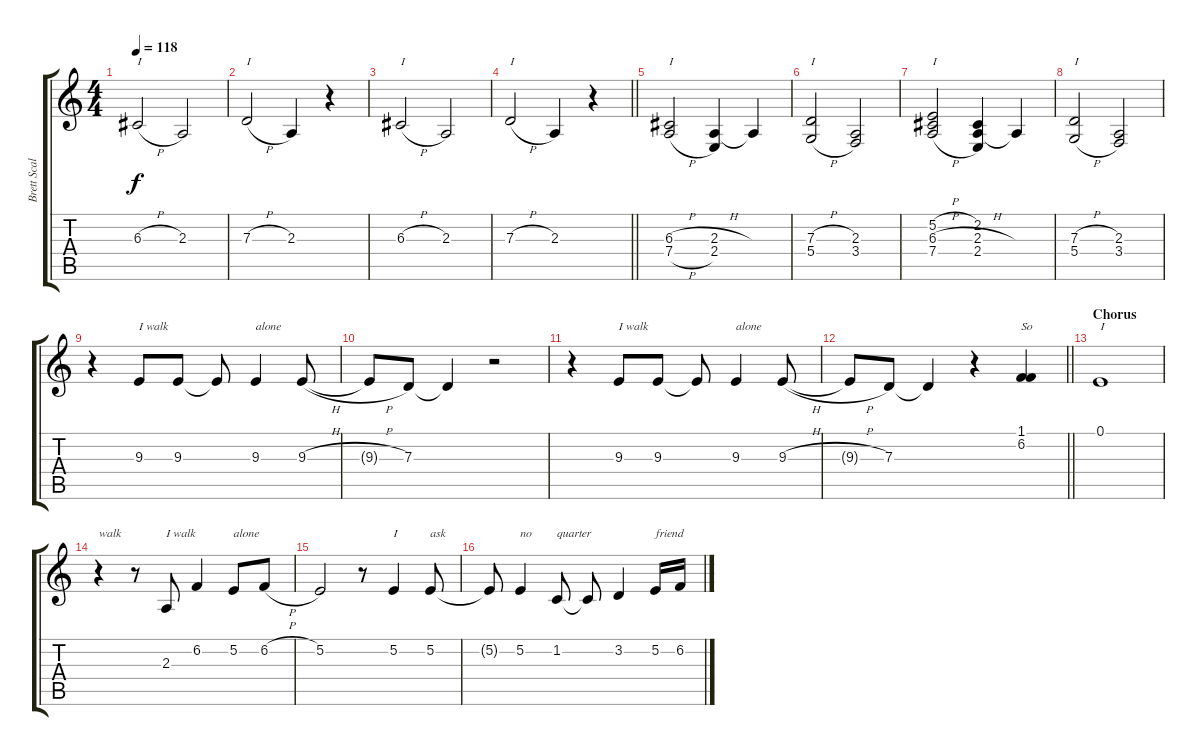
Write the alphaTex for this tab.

\track ("Brett Scallions (Vocals)" "Brett Scal") {instrument violin}
\staff {score tabs}
\tuning (E4 B3 G3 D3 A2 E2) {hide}
\ts (4 4)
\tempo 118
\clef g2
\ks c
6.3{h}.2{txt "I" dy f} 2.3.2 |
7.3{h}.2{txt "I"} 2.3.4 r.4 |
6.3{h}.2{txt "I"} 2.3.2 |
\barLineRight lightlight
7.3{h}.2{txt "I"} 2.3.4 r.4 |
(6.3{h} 7.4{h}).2{txt "I"} (2.3{h} 2.4).4 2.3{t}.4 |
(7.3{h} 5.4{h}).2{txt "I"} (2.3 3.4).2 |
(5.2{h} 6.3{h} 7.4{h}).2{txt "I"} (2.2 2.3{h} 2.4).4 2.3{t}.4 |
(7.3{h} 5.4{h}).2{txt "I"} (2.3 3.4).2 |
r.4 9.3.8{txt "I walk"} 9.3.8 9.3{t}.8 9.3.4{txt "alone"} 9.3{h}.8 |
9.3{h t}.8 7.3.8 7.3{t}.4 r.2 |
r.4 9.3.8{txt "I walk"} 9.3.8 9.3{t}.8 9.3.4{txt "alone"} 9.3{h}.8 |
\barLineRight lightlight
9.3{h t}.8 7.3.8 7.3{t}.4 r.4 (1.1 6.2).4{txt "So"} |
\section ("" "Chorus")
0.1.1{txt "I"} |
r.4{txt "walk"} r.8 2.3.8{txt "I walk"} 6.2.4 5.2.8{txt "alone"} 6.2{h}.8 |
5.2.2 r.8 5.2.4{txt "I"} 5.2.8{txt "ask"} |
5.2{t}.8 5.2.4{txt "no"} 1.2.8{txt "quarter"} 1.2{t}.8 3.2.4 5.2.16{txt "friend"} 6.2.16
